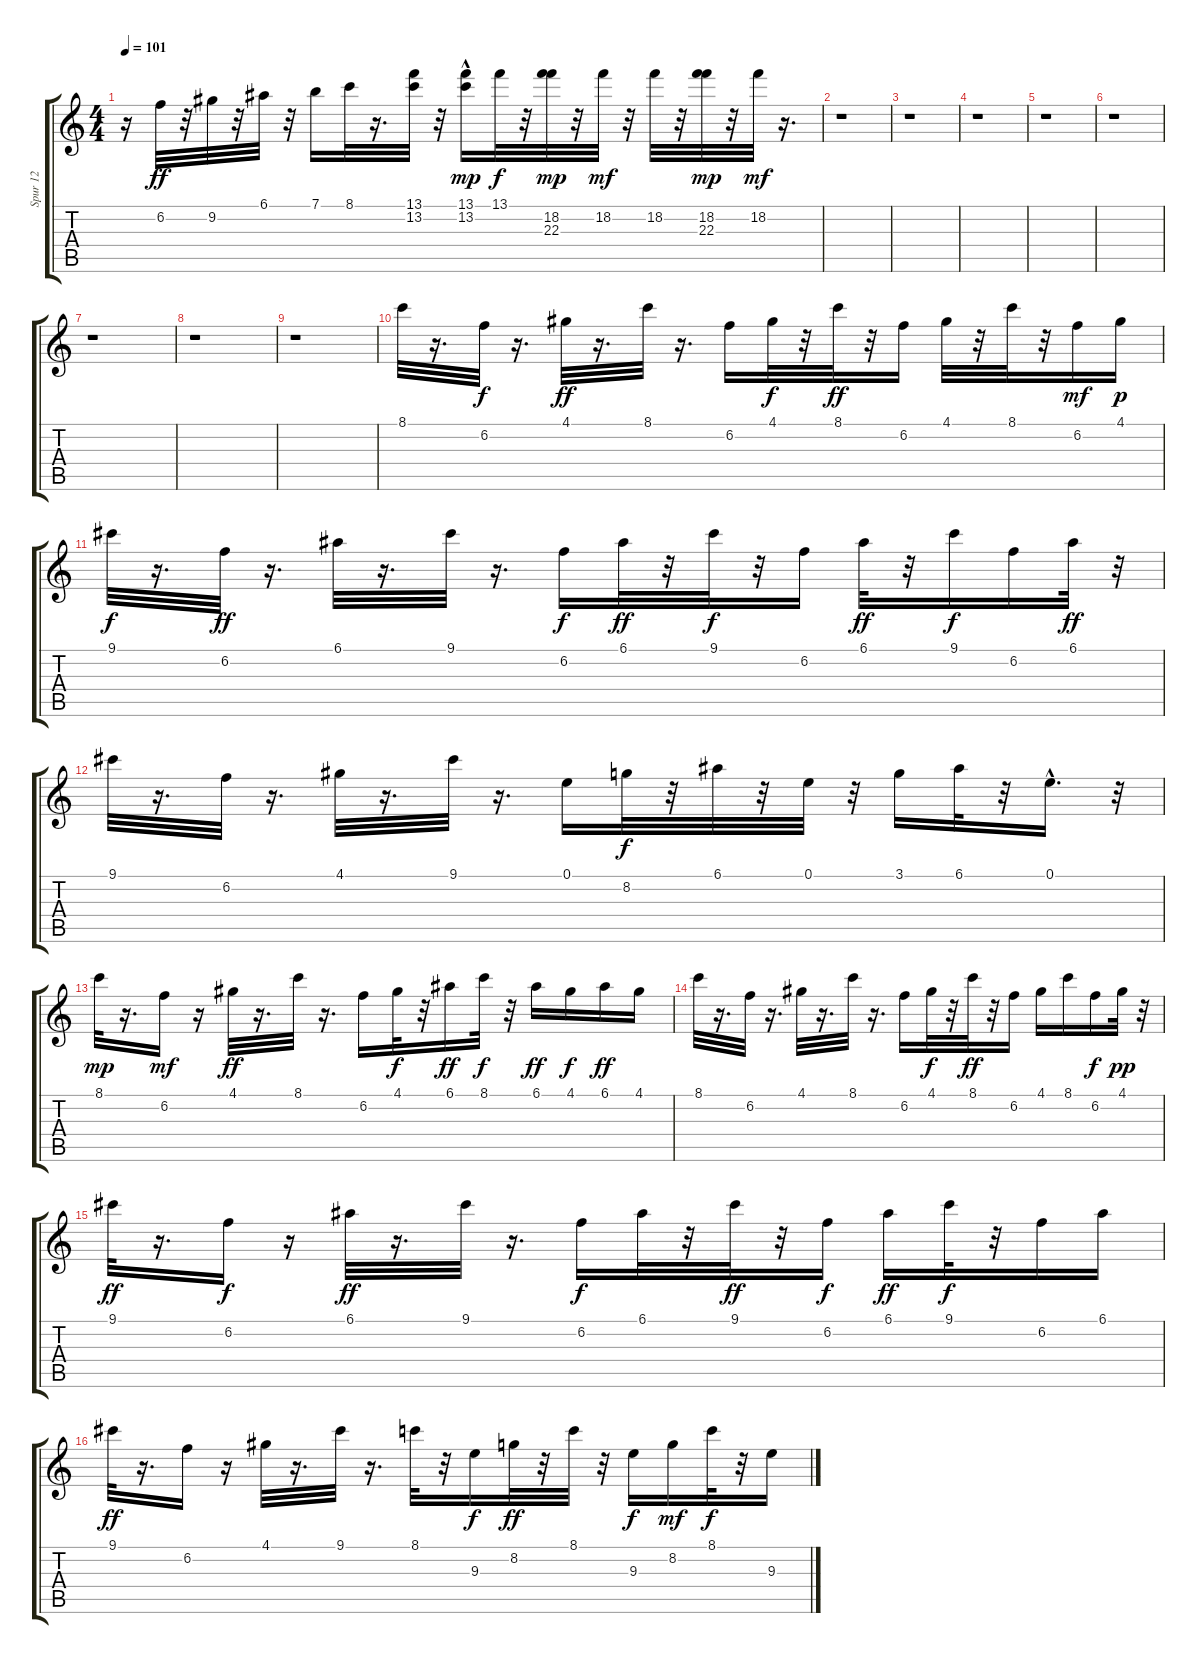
\track ("Spur 12" "Spur 12") {instrument slapbass2}
\staff {score tabs}
\tuning (E4 B3 G3 D3 A2 E2) {hide}
\ts (4 4)
\tempo 101
\clef g2
\ks c
r.16{dy ff} 6.2.32 r.32 9.2.32 r.32 6.1.32 r.32 7.1.16 8.1.32 r.16{d} (13.1 13.2).32 r.32 (13.1 13.2{hac}).16{dy mp} 13.1.32{dy f} r.32 (18.2 22.3).32{dy mp} r.32 18.2.32{dy mf} r.32 18.2.32 r.32 (18.2 22.3).32{dy mp} r.32 18.2.32{dy mf} r.16{d} |
r.1 |
r.1 |
r.1 |
r.1 |
r.1 |
r.1 |
r.1 |
r.1 |
8.1.32 r.16{d} 6.2.32{dy f} r.16{d} 4.1.32{dy ff} r.16{d} 8.1.32 r.16{d} 6.2.16 4.1.32{dy f} r.32 8.1.32{dy ff} r.32 6.2.16 4.1.32 r.32 8.1.32 r.32 6.2.16{dy mf} 4.1.16{dy p} |
9.1.32{dy f} r.16{d} 6.2.32{dy ff} r.16{d} 6.1.32 r.16{d} 9.1.32 r.16{d} 6.2.16{dy f} 6.1.32{dy ff} r.32 9.1.32{dy f} r.32 6.2.16 6.1.32{dy ff} r.32 9.1.16{dy f} 6.2.16 6.1.32{dy ff} r.32 |
9.1.32 r.16{d} 6.2.32 r.16{d} 4.1.32 r.16{d} 9.1.32 r.16{d} 0.1.16 8.2.32{dy f} r.32 6.1.32 r.32 0.1.32 r.32 3.1.16 6.1.32 r.32 0.1{hac}.16{d} r.32 |
8.1.32{dy mp} r.16{d} 6.2.16{dy mf} r.16 4.1.32{dy ff} r.16{d} 8.1.32 r.16{d} 6.2.16 4.1.32{dy f} r.32 6.1.16{dy ff} 8.1.32{dy f} r.32 6.1.16{dy ff} 4.1.16{dy f} 6.1.16{dy ff} 4.1.16 |
8.1.32 r.16{d} 6.2.32 r.16{d} 4.1.32 r.16{d} 8.1.32 r.16{d} 6.2.16 4.1.32{dy f} r.32 8.1.32{dy ff} r.32 6.2.16 4.1.16 8.1.16 6.2.16{dy f} 4.1.32{dy pp} r.32 |
9.1.32{dy ff} r.16{d} 6.2.16{dy f} r.16 6.1.32{dy ff} r.16{d} 9.1.32 r.16{d} 6.2.16{dy f} 6.1.32 r.32 9.1.32{dy ff} r.32 6.2.16{dy f} 6.1.16{dy ff} 9.1.32{dy f} r.32 6.2.16 6.1.16 |
9.1.32{dy ff} r.16{d} 6.2.16 r.16 4.1.32 r.16{d} 9.1.32 r.16{d} 8.1.32 r.32 9.3.16{dy f} 8.2.32{dy ff} r.32 8.1.32 r.32 9.3.16{dy f} 8.2.16{dy mf} 8.1.32{dy f} r.32 9.3.16
